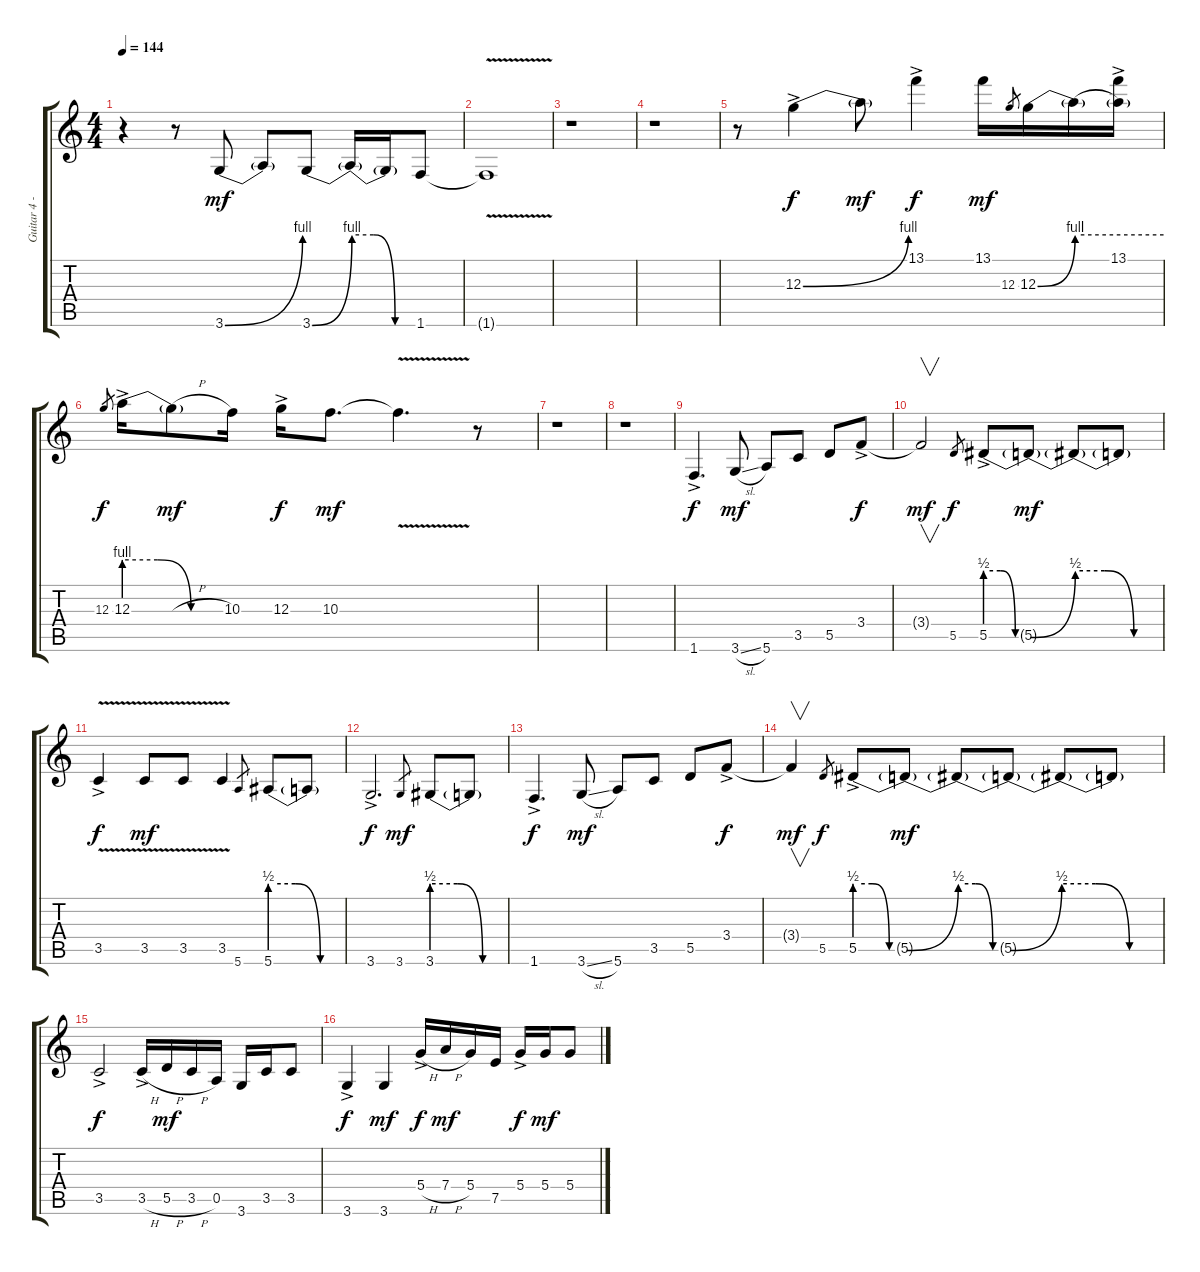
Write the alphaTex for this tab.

\track ("Guitar 4 - Solo" "Guitar 4 -") {instrument distortionguitar}
\staff {score tabs}
\tuning (E4 B3 G3 D3 A2 E2) {hide}
\ts (4 4)
\tempo 144
\clef g2
\ks c
r.4{dy mf} r.8 3.6{be (bend 0 0 60 4)}.8 3.6{t}.8 3.6{be (bend 0 0 60 4)}.8 3.6{be (custom 0 4 20 4 40 0 60 0) t}.16 3.6{t}.16 1.6.8 |
1.6{v t}.1 |
r.1 |
r.1 |
r.8 12.3{be (bend 0 0 60 4) ac}.4{dy f} 12.3{t}.8{dy mf} 13.1{ac}.4{dy f} 13.1.16{dy mf} 12.3.8{gr} 12.3{be (bend 0 0 60 4)}.16 12.3{be (hold 0 4 60 4) t}.16 (13.1{ac} 12.3{t}).16 |
12.3.8{gr dy f} 12.3{be (custom 0 4 20 4 40 0 60 0) ac}.16 12.3{h t}.8{dy mf} 10.3.16 12.3{ac}.16{dy f} 10.3.8{d dy mf} 10.3{v t}.4{d} r.8 |
r.1 |
r.1 |
1.6{ac}.4{d dy f} 3.6{sl}.8{dy mf} 5.6.8 3.5.8 5.5.8 3.4{ac}.8{dy f} |
3.4{t}.2{v dy mf} 5.5.8{gr dy f} 5.5{be (custom 0 2 20 2 40 0 60 0) ac}.8 5.5{be (bend 0 0 60 2) t}.8{dy mf} 5.5{be (custom 0 2 20 2 40 0 60 0) t}.8 5.5{t}.8 |
3.5{v ac}.4{dy f} 3.5{v}.8{dy mf} 3.5{v}.8 3.5{v}.4 5.6.8{gr} 5.6{be (custom 0 2 20 2 40 0 60 0)}.8 5.6{t}.8 |
3.6{ac}.2{d dy f} 3.6.8{gr dy mf} 3.6{be (custom 0 2 20 2 40 0 60 0)}.8 3.6{t}.8 |
1.6{ac}.4{d dy f} 3.6{sl}.8{dy mf} 5.6.8 3.5.8 5.5.8 3.4{ac}.8{dy f} |
3.4{t}.4{v dy mf} 5.5.8{gr dy f} 5.5{be (custom 0 2 20 2 40 0 60 0) ac}.8 5.5{be (bend 0 0 60 2) t}.8{dy mf} 5.5{be (custom 0 2 20 2 40 0 60 0) t}.8 5.5{be (bend 0 0 60 2) t}.8 5.5{be (custom 0 2 20 2 40 0 60 0) t}.8 5.5{t}.8 |
3.5{ac}.2{dy f} 3.5{h ac}.16 5.5{h}.16{dy mf} 3.5{h}.16 0.5.16 3.6.16 3.5.16 3.5.8 |
3.6{ac}.4{dy f} 3.6.4{dy mf} 5.4{h ac}.16{dy f} 7.4{h}.16{dy mf} 5.4.16 7.5.16 5.4{ac}.16{dy f} 5.4.16{dy mf} 5.4.8
